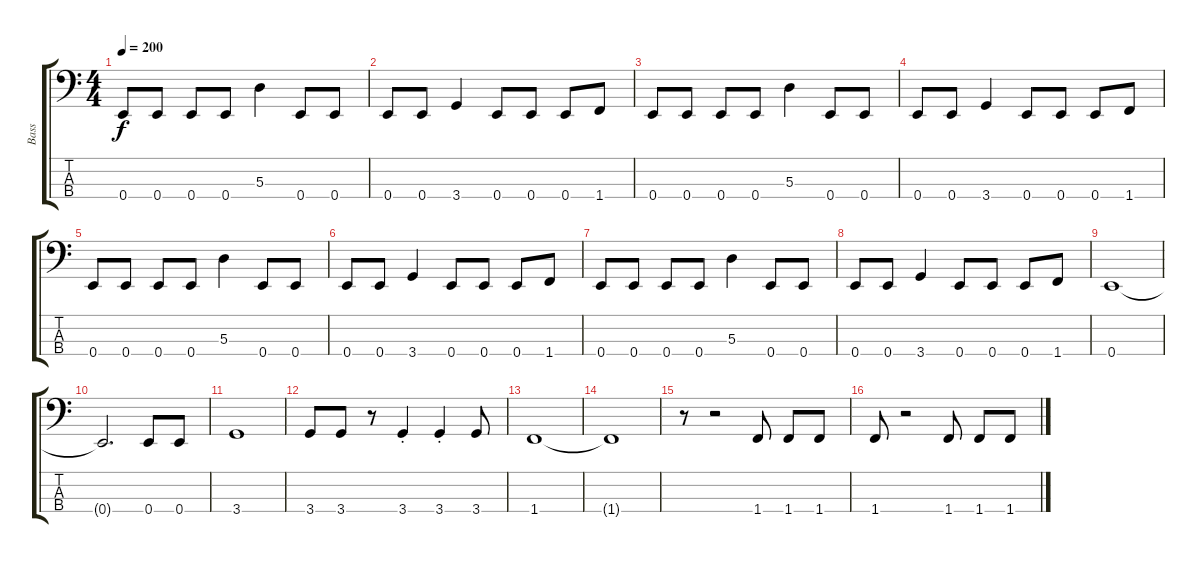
\track ("Bass" "Bass") {instrument electricbasspick}
\staff {score tabs}
\tuning (G2 D2 A1 E1) {hide}
\ts (4 4)
\tempo 200
\clef f4
\ks c
0.4.8{dy f} 0.4.8 0.4.8 0.4.8 5.3.4 0.4.8 0.4.8 |
0.4.8 0.4.8 3.4.4 0.4.8 0.4.8 0.4.8 1.4.8 |
0.4.8 0.4.8 0.4.8 0.4.8 5.3.4 0.4.8 0.4.8 |
0.4.8 0.4.8 3.4.4 0.4.8 0.4.8 0.4.8 1.4.8 |
0.4.8 0.4.8 0.4.8 0.4.8 5.3.4 0.4.8 0.4.8 |
0.4.8 0.4.8 3.4.4 0.4.8 0.4.8 0.4.8 1.4.8 |
0.4.8 0.4.8 0.4.8 0.4.8 5.3.4 0.4.8 0.4.8 |
0.4.8 0.4.8 3.4.4 0.4.8 0.4.8 0.4.8 1.4.8 |
0.4.1 |
0.4{t}.2{d} 0.4.8 0.4.8 |
3.4.1 |
3.4.8 3.4.8 r.8 3.4{st}.4 3.4{st}.4 3.4.8 |
1.4.1 |
1.4{t}.1 |
r.8 r.2 1.4.8 1.4.8 1.4.8 |
1.4.8 r.2 1.4.8 1.4.8 1.4.8
